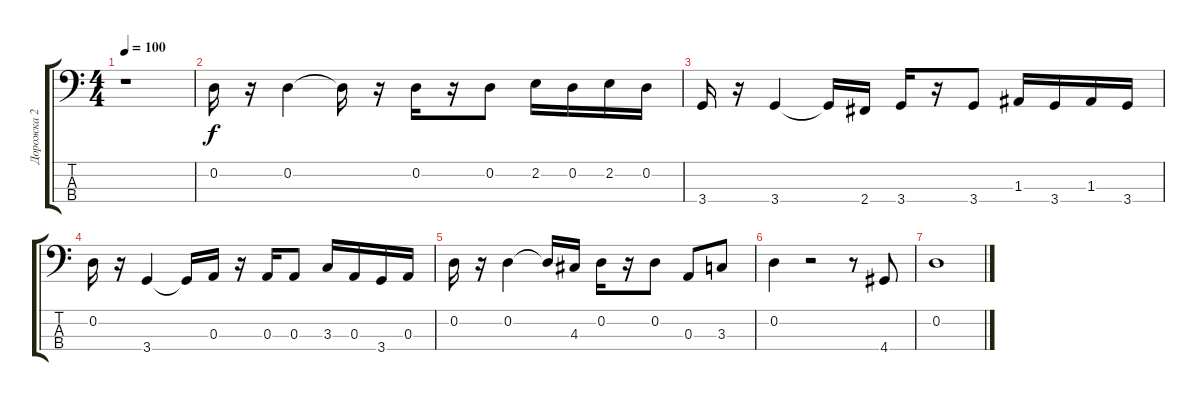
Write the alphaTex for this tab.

\track ("Дорожка 2" "Дорожка 2") {instrument electricbassfinger}
\staff {score tabs}
\tuning (G2 D2 A1 E1) {hide}
\ts (4 4)
\tempo 100
\clef f4
\ks c
r.1{dy f} |
0.2.16 r.16 0.2.4 0.2{t}.16 r.16 0.2.16 r.16 0.2.8 2.2.16 0.2.16 2.2.16 0.2.16 |
3.4.16 r.16 3.4.4 3.4{t}.16 2.4.16 3.4.16 r.16 3.4.8 1.3.16 3.4.16 1.3.16 3.4.16 |
0.2.16 r.16 3.4.4 3.4{t}.16 0.3.16 r.16 0.3.16 0.3.8 3.3.16 0.3.16 3.4.16 0.3.16 |
0.2.16 r.16 0.2.4 0.2{t}.16 4.3.16 0.2.16 r.16 0.2.8 0.3.8 3.3.8 |
0.2.4 r.2 r.8 4.4.8 |
0.2.1
